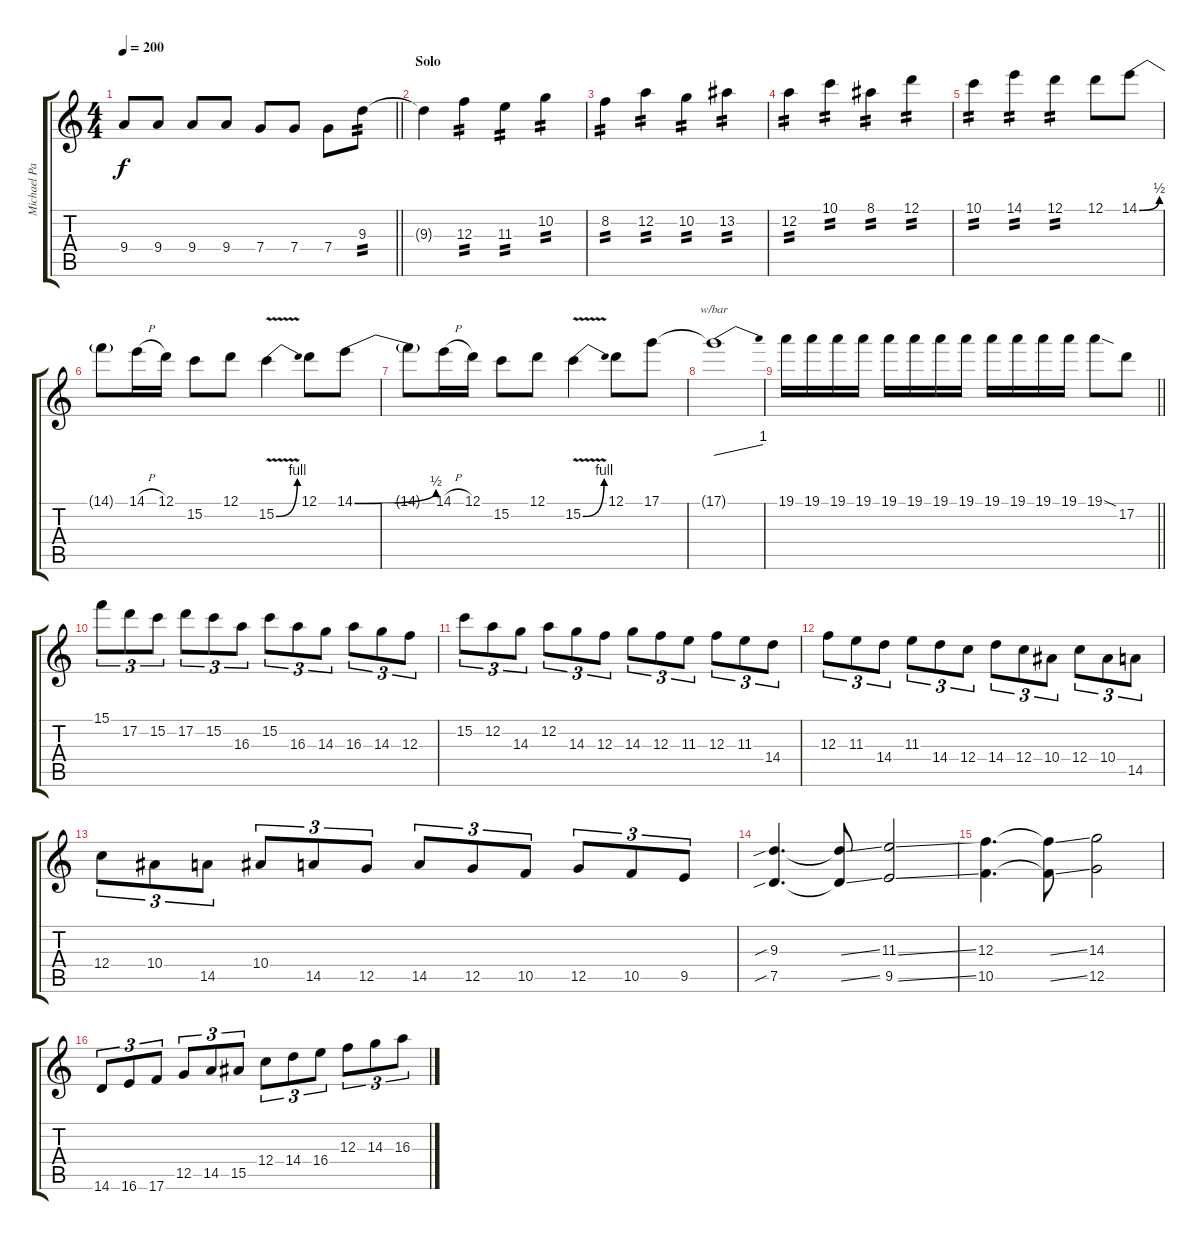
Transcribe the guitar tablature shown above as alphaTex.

\track ("Michael Padget" "Michael Pa") {instrument distortionguitar}
\staff {score tabs}
\tuning (D4 A3 F3 C3 G2 C2) {hide}
\ts (4 4)
\tempo 200
\clef g2
\barLineRight lightlight
\ks c
9.4.8{dy f} 9.4.8 9.4.8 9.4.8 7.4.8 7.4.8 7.4.8 9.3.8{tp 2} |
\section ("" "Solo")
9.3{t}.4 12.3.4{tp 2} 11.3.4{tp 2} 10.2.4{tp 2} |
8.2.4{tp 2} 12.2.4{tp 2} 10.2.4{tp 2} 13.2.4{tp 2} |
12.2.4{tp 2} 10.1.4{tp 2} 8.1.4{tp 2} 12.1.4{tp 2} |
10.1.4{tp 2} 14.1.4{tp 2} 12.1.4{tp 2} 12.1.8 14.1{be (bend 0 0 60 2)}.8 |
14.1{t}.8 14.1{h}.16 12.1.16 15.2.8 12.1.8 15.2{be (bend 0 0 60 4) v}.4 12.1.8 14.1{be (bend 0 0 60 2)}.8 |
14.1{t}.8 14.1{h}.16 12.1.16 15.2.8 12.1.8 15.2{be (bend 0 0 60 4) v}.4 12.1.8 17.1.8 |
17.1{t}.1{tbe (dive default 0 0 60 4)} |
\barLineRight lightlight
19.1.16 19.1.16 19.1.16 19.1.16 19.1.16 19.1.16 19.1.16 19.1.16 19.1.16 19.1.16 19.1.16 19.1.16 19.1{sod}.8 17.2.8 |
15.1.8{tu (3 2)} 17.2.8{tu (3 2)} 15.2.8{tu (3 2)} 17.2.8{tu (3 2)} 15.2.8{tu (3 2)} 16.3.8{tu (3 2)} 15.2.8{tu (3 2)} 16.3.8{tu (3 2)} 14.3.8{tu (3 2)} 16.3.8{tu (3 2)} 14.3.8{tu (3 2)} 12.3.8{tu (3 2)} |
15.2.8{tu (3 2)} 12.2.8{tu (3 2)} 14.3.8{tu (3 2)} 12.2.8{tu (3 2)} 14.3.8{tu (3 2)} 12.3.8{tu (3 2)} 14.3.8{tu (3 2)} 12.3.8{tu (3 2)} 11.3.8{tu (3 2)} 12.3.8{tu (3 2)} 11.3.8{tu (3 2)} 14.4.8{tu (3 2)} |
12.3.8{tu (3 2)} 11.3.8{tu (3 2)} 14.4.8{tu (3 2)} 11.3.8{tu (3 2)} 14.4.8{tu (3 2)} 12.4.8{tu (3 2)} 14.4.8{tu (3 2)} 12.4.8{tu (3 2)} 10.4.8{tu (3 2)} 12.4.8{tu (3 2)} 10.4.8{tu (3 2)} 14.5.8{tu (3 2)} |
12.4.8{tu (3 2)} 10.4.8{tu (3 2)} 14.5.8{tu (3 2)} 10.4.8{tu (3 2)} 14.5.8{tu (3 2)} 12.5.8{tu (3 2)} 14.5.8{tu (3 2)} 12.5.8{tu (3 2)} 10.5.8{tu (3 2)} 12.5.8{tu (3 2)} 10.5.8{tu (3 2)} 9.5.8{tu (3 2)} |
(9.3{sib} 7.5{sib}).4{d} (9.3{ss t} 7.5{ss t}).8 (11.3{ss} 9.5{ss}).2 |
(12.3 10.5).4{d} (12.3{ss t} 10.5{ss t}).8 (14.3 12.5).2 |
14.6.8{tu (3 2)} 16.6.8{tu (3 2)} 17.6.8{tu (3 2)} 12.5.8{tu (3 2)} 14.5.8{tu (3 2)} 15.5.8{tu (3 2)} 12.4.8{tu (3 2)} 14.4.8{tu (3 2)} 16.4.8{tu (3 2)} 12.3.8{tu (3 2)} 14.3.8{tu (3 2)} 16.3.8{tu (3 2)}
